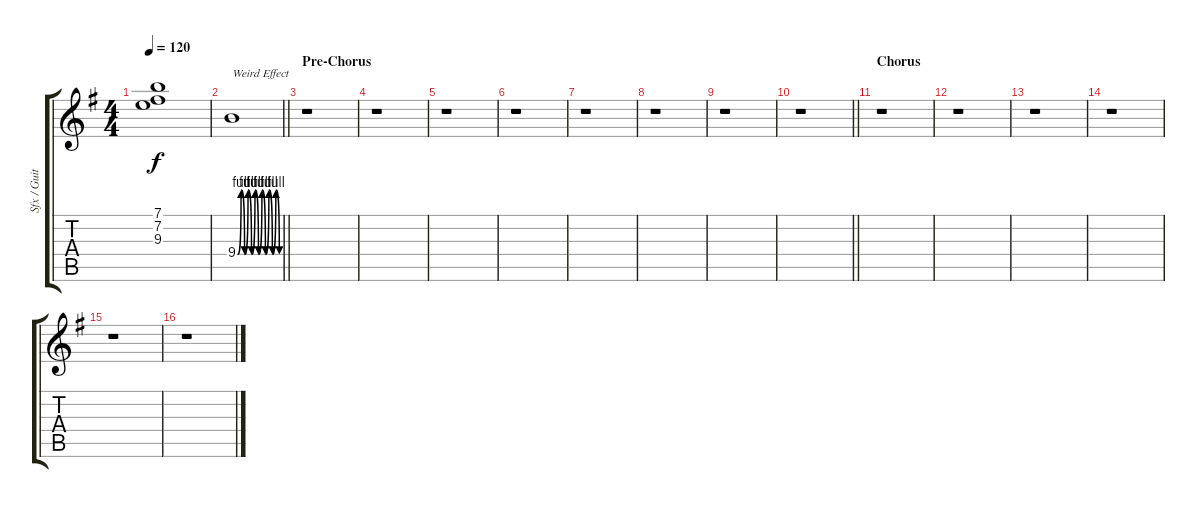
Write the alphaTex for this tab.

\track ("Sfx / Guitar" "Sfx / Guit") {instrument acousticguitarsteel}
\staff {score tabs}
\tuning (E4 B3 G3 D3 A2 E2) {hide}
\ts (4 4)
\tempo 120
\clef g2
\ks eminor
(7.1{t} 7.2{t} 9.3{t}).1{dy f} |
\barLineRight lightlight
9.4{be (custom 0 0 5 4 10 0 15 4 20 0 25 4 30 0 35 4 40 0 45 4 50 0 55 4 60 0)}.1{txt "Weird Effect" instrument distortionguitar} |
\section ("" "Pre-Chorus")
r.1 |
r.1 |
r.1 |
r.1 |
r.1 |
r.1 |
r.1 |
\barLineRight lightlight
r.1 |
\section ("" "Chorus")
r.1 |
r.1 |
r.1 |
r.1 |
r.1 |
r.1
